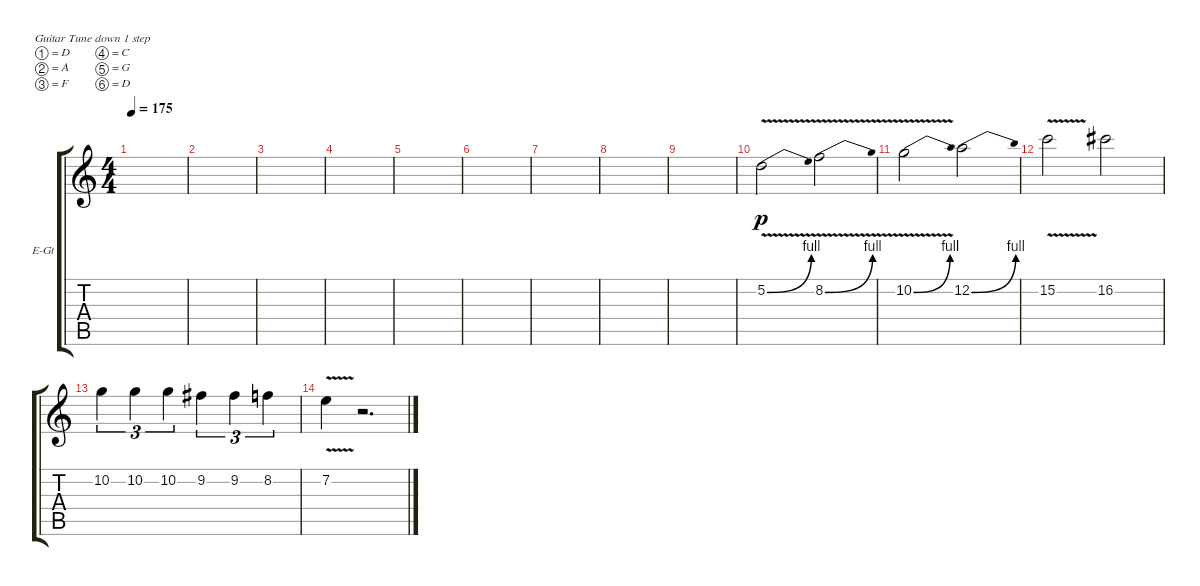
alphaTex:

\defaultSystemsLayout 4
\bracketExtendMode groupsimilarinstruments
\firstSystemTrackNameOrientation horizontal
\otherSystemsTrackNameOrientation horizontal
\track ("Solo Guitar " "E-Gt") {instrument overdrivenguitar}
\staff {score tabs}
\tuning (D4 A3 F3 C3 G2 D2)
\ts (4 4)
\tempo 175
\clef g2
\ks c
|
|
|
|
|
|
|
|
|
5.2{be (bend 0 0 10.2 4) v}.2{dy p} 8.2{be (bend 0 0 7.8 4) v}.2 |
10.2{be (bend 0 0 15 4) v}.2 12.2{be (bend 0 0 15 4)}.2 |
15.2{v}.2 16.2.2 |
10.2.4{tu (3 2)} 10.2.4{tu (3 2)} 10.2.4{tu (3 2)} 9.2.4{tu (3 2)} 9.2.4{tu (3 2)} 8.2.4{tu (3 2)} |
7.2{v}.4 r.2{d}
